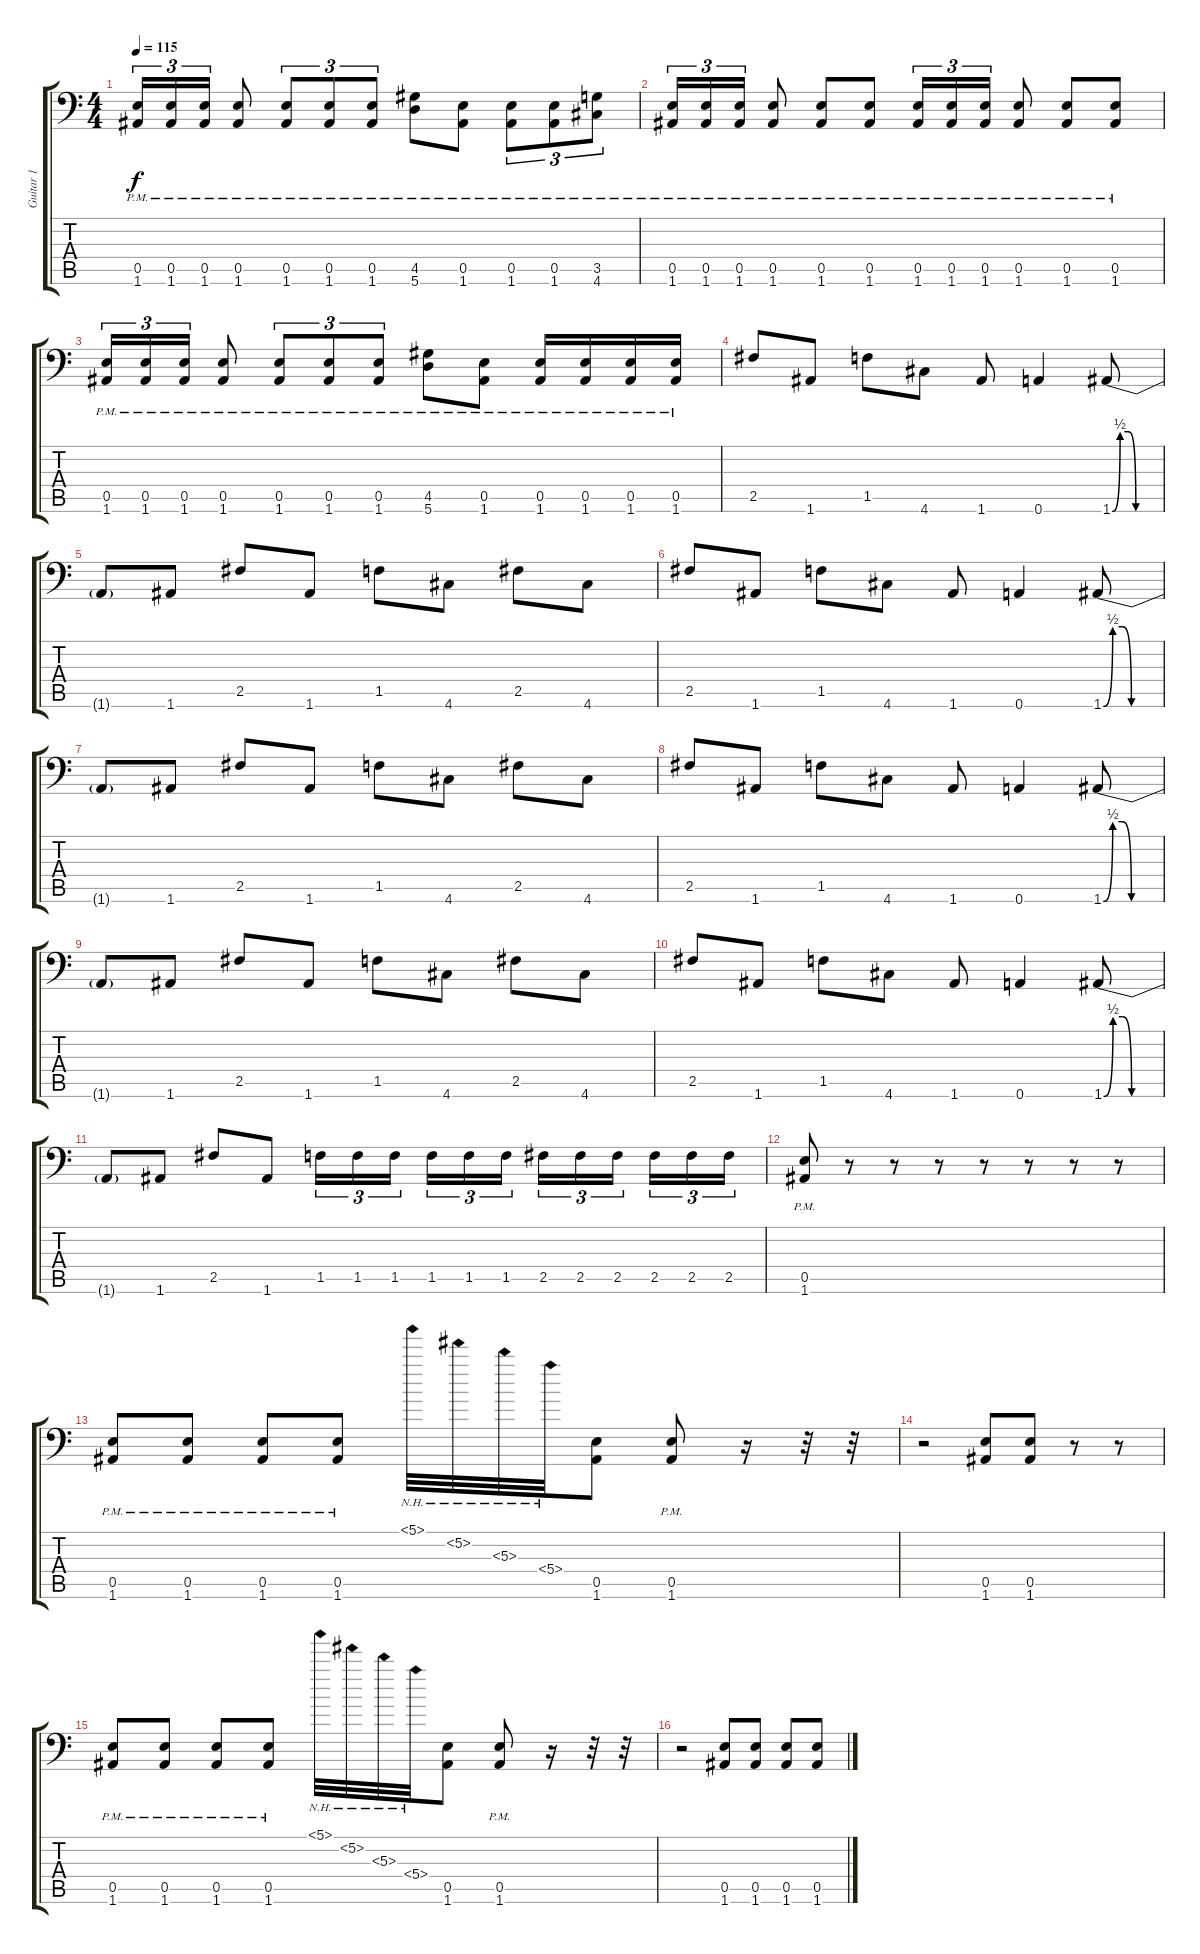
\track ("Guitar 1" "Guitar 1") {instrument distortionguitar}
\staff {score tabs}
\tuning (B3 Gb3 D3 A2 E2 A1) {hide}
\ts (4 4)
\tempo 115
\clef f4
\ks c
(0.5{pm} 1.6{pm}).16{tu (3 2) dy f} (0.5{pm} 1.6{pm}).16{tu (3 2)} (0.5{pm} 1.6{pm}).16{tu (3 2)} (0.5{pm} 1.6{pm}).8 (0.5{pm} 1.6{pm}).8{tu (3 2)} (0.5{pm} 1.6{pm}).8{tu (3 2)} (0.5{pm} 1.6{pm}).8{tu (3 2)} (4.5{pm} 5.6{pm}).8 (0.5{pm} 1.6{pm}).8 (0.5{pm} 1.6{pm}).8{tu (3 2)} (0.5{pm} 1.6{pm}).8{tu (3 2)} (3.5{pm} 4.6{pm}).8{tu (3 2)} |
(0.5{pm} 1.6{pm}).16{tu (3 2)} (0.5{pm} 1.6{pm}).16{tu (3 2)} (0.5{pm} 1.6{pm}).16{tu (3 2)} (0.5{pm} 1.6{pm}).8 (0.5{pm} 1.6{pm}).8 (0.5{pm} 1.6{pm}).8 (0.5{pm} 1.6{pm}).16{tu (3 2)} (0.5{pm} 1.6{pm}).16{tu (3 2)} (0.5{pm} 1.6{pm}).16{tu (3 2)} (0.5{pm} 1.6{pm}).8 (0.5{pm} 1.6{pm}).8 (0.5{pm} 1.6{pm}).8 |
(0.5{pm} 1.6{pm}).16{tu (3 2)} (0.5{pm} 1.6{pm}).16{tu (3 2)} (0.5{pm} 1.6{pm}).16{tu (3 2)} (0.5{pm} 1.6{pm}).8 (0.5{pm} 1.6{pm}).8{tu (3 2)} (0.5{pm} 1.6{pm}).8{tu (3 2)} (0.5{pm} 1.6{pm}).8{tu (3 2)} (4.5{pm} 5.6{pm}).8 (0.5{pm} 1.6{pm}).8 (0.5{pm} 1.6{pm}).16 (0.5{pm} 1.6{pm}).16 (0.5{pm} 1.6{pm}).16 (0.5{pm} 1.6{pm}).16 |
2.5.8 1.6.8 1.5.8 4.6.8 1.6.8 0.6.4 1.6{be (custom 0 0 10 2 20 2 30 0 60 0)}.8 |
1.6{t}.8 1.6.8 2.5.8 1.6.8 1.5.8 4.6.8 2.5.8 4.6.8 |
2.5.8 1.6.8 1.5.8 4.6.8 1.6.8 0.6.4 1.6{be (custom 0 0 10 2 20 2 30 0 60 0)}.8 |
1.6{t}.8 1.6.8 2.5.8 1.6.8 1.5.8 4.6.8 2.5.8 4.6.8 |
2.5.8 1.6.8 1.5.8 4.6.8 1.6.8 0.6.4 1.6{be (custom 0 0 10 2 20 2 30 0 60 0)}.8 |
1.6{t}.8 1.6.8 2.5.8 1.6.8 1.5.8 4.6.8 2.5.8 4.6.8 |
2.5.8 1.6.8 1.5.8 4.6.8 1.6.8 0.6.4 1.6{be (custom 0 0 10 2 20 2 30 0 60 0)}.8 |
1.6{t}.8 1.6.8 2.5.8 1.6.8 1.5.16{tu (3 2)} 1.5.16{tu (3 2)} 1.5.16{tu (3 2) beam splitsecondary} 1.5.16{tu (3 2)} 1.5.16{tu (3 2)} 1.5.16{tu (3 2)} 2.5.16{tu (3 2)} 2.5.16{tu (3 2)} 2.5.16{tu (3 2) beam splitsecondary} 2.5.16{tu (3 2)} 2.5.16{tu (3 2)} 2.5.16{tu (3 2)} |
(0.5{pm} 1.6{pm}).8 r.8 r.8 r.8 r.8 r.8 r.8 r.8 |
(0.5{pm} 1.6{pm}).8 (0.5{pm} 1.6{pm}).8 (0.5{pm} 1.6{pm}).8 (0.5{pm} 1.6{pm}).8 5.1{nh}.32 5.2{nh}.32 5.3{nh}.32 5.4{nh}.32 (0.5 1.6).8 (0.5{pm} 1.6{pm}).8 r.16 r.32 r.32 |
r.2 (0.5 1.6).8 (0.5 1.6).8 r.8 r.8 |
(0.5{pm} 1.6{pm}).8 (0.5{pm} 1.6{pm}).8 (0.5{pm} 1.6{pm}).8 (0.5{pm} 1.6{pm}).8 5.1{nh}.32 5.2{nh}.32 5.3{nh}.32 5.4{nh}.32 (0.5 1.6).8 (0.5{pm} 1.6{pm}).8 r.16 r.32 r.32 |
r.2 (0.5 1.6).8 (0.5 1.6).8 (0.5 1.6).8 (0.5 1.6).8
